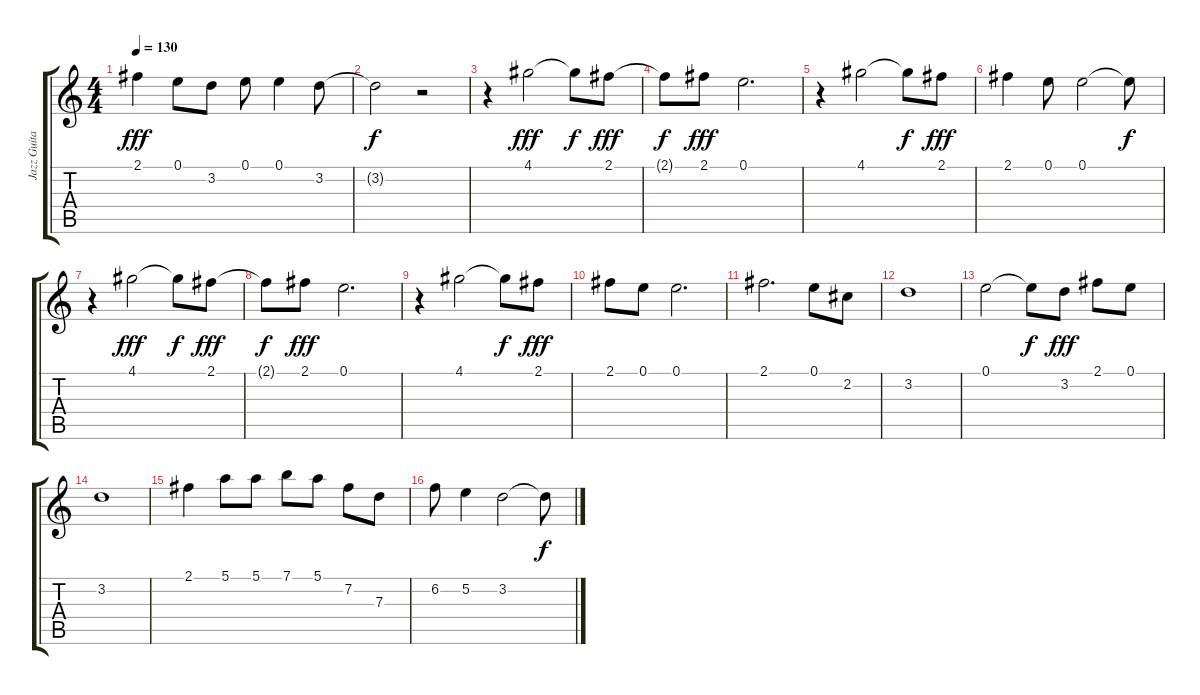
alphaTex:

\track ("Jazz Guitar" "Jazz Guita") {instrument electricguitarjazz}
\staff {score tabs}
\tuning (E4 B3 G3 D3 A2 E2) {hide}
\ts (4 4)
\tempo 130
\clef g2
\ks c
2.1.4{dy fff} 0.1.8 3.2.8 0.1.8 0.1.4 3.2.8 |
3.2{t}.2{dy f} r.2 |
r.4 4.1.2{dy fff} 4.1{t}.8{dy f} 2.1.8{dy fff} |
2.1{t}.8{dy f} 2.1.8{dy fff} 0.1.2{d} |
r.4 4.1.2 4.1{t}.8{dy f} 2.1.8{dy fff} |
2.1.4 0.1.8 0.1.2 0.1{t}.8{dy f} |
r.4 4.1.2{dy fff} 4.1{t}.8{dy f} 2.1.8{dy fff} |
2.1{t}.8{dy f} 2.1.8{dy fff} 0.1.2{d} |
r.4 4.1.2 4.1{t}.8{dy f} 2.1.8{dy fff} |
2.1.8 0.1.8 0.1.2{d} |
2.1.2{d} 0.1.8 2.2.8 |
3.2.1 |
0.1.2 0.1{t}.8{dy f} 3.2.8{dy fff} 2.1.8 0.1.8 |
3.2.1 |
2.1.4 5.1.8 5.1.8 7.1.8 5.1.8 7.2.8 7.3.8 |
6.2.8 5.2.4 3.2.2 3.2{t}.8{dy f}
